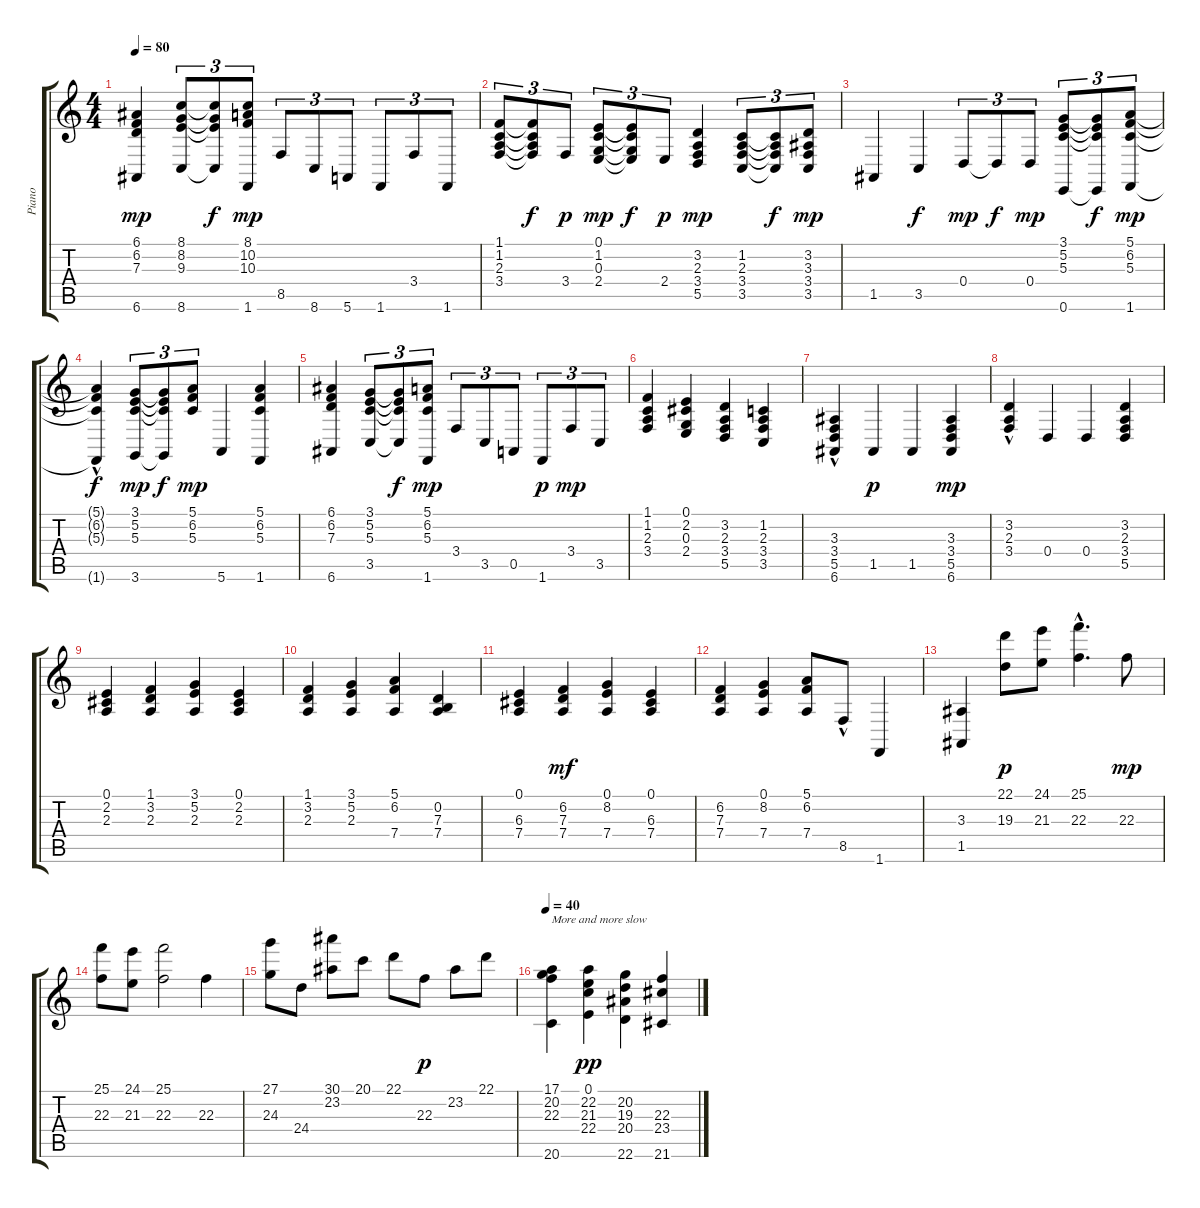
\track ("Piano" "Piano") {instrument acousticgrandpiano}
\staff {score tabs}
\tuning (E4 B3 G3 D3 A2 E2) {hide}
\ts (4 4)
\tempo 80
\clef g2
\ks c
(6.1 6.2 7.3 6.6).4{dy mp} (8.1 8.2 9.3 8.6).8{tu (3 2)} (8.1{t} 8.2{t} 9.3{t} 8.6{t}).8{tu (3 2) dy f} (8.1 10.2 10.3 1.6).8{tu (3 2) dy mp} 8.5.8{tu (3 2)} 8.6.8{tu (3 2)} 5.6.8{tu (3 2)} 1.6.8{tu (3 2)} 3.4.8{tu (3 2)} 1.6.8{tu (3 2)} |
(1.1 1.2 2.3 3.4).8{tu (3 2)} (1.1{t} 1.2{t} 2.3{t} 3.4{t}).8{tu (3 2) dy f} 3.4.8{tu (3 2) dy p} (0.1 1.2 0.3 2.4).8{tu (3 2) dy mp} (0.1{t} 1.2{t} 0.3{t} 2.4{t}).8{tu (3 2) dy f} 2.4.8{tu (3 2) dy p} (3.2 2.3 3.4 5.5).4{dy mp} (1.2 2.3 3.4 3.5).8{tu (3 2)} (1.2{t} 2.3{t} 3.4{t} 3.5{t}).8{tu (3 2) dy f} (3.2 3.3 3.4 3.5).8{tu (3 2) dy mp} |
1.5.4 3.5.4{dy f} 0.4.8{tu (3 2) dy mp} 0.4{t}.8{tu (3 2) dy f} 0.4.8{tu (3 2) dy mp} (3.1 5.2 5.3 0.6).8{tu (3 2)} (3.1{t} 5.2{t} 5.3{t} 0.6{t}).8{tu (3 2) dy f} (5.1 6.2 5.3 1.6).8{tu (3 2) dy mp} |
(5.1{hac t} 6.2{hac t} 5.3{hac t} 1.6{t}).4{dy f} (3.1 5.2 5.3 3.6).8{tu (3 2) dy mp} (3.1{t} 5.2{t} 5.3{t} 3.6{t}).8{tu (3 2) dy f} (5.1 6.2 5.3).8{tu (3 2) dy mp} 5.6.4 (5.1 6.2 5.3 1.6).4 |
(6.1 6.2 7.3 6.6).4 (3.1 5.2 5.3 3.5).8{tu (3 2)} (3.1{t} 5.2{t} 5.3{t} 3.5{t}).8{tu (3 2) dy f} (5.1 6.2 5.3 1.6).8{tu (3 2) dy mp} 3.4.8{tu (3 2)} 3.5.8{tu (3 2)} 0.5.8{tu (3 2)} 1.6.8{tu (3 2) dy p} 3.4.8{tu (3 2) dy mp} 3.5.8{tu (3 2)} |
(1.1 1.2 2.3 3.4).4 (0.1 2.2 0.3 2.4).4 (3.2 2.3 3.4 5.5).4 (1.2 2.3 3.4 3.5).4 |
(3.3{hac} 3.4{hac} 5.5{hac} 6.6).4 1.5.4{dy p} 1.5.4 (3.3 3.4 5.5 6.6).4{dy mp} |
(3.2{hac} 2.3{hac} 3.4{hac}).4 0.4.4 0.4.4 (3.2 2.3 3.4 5.5).4 |
(0.1 2.2 2.3).4 (1.1 3.2 2.3).4 (3.1 5.2 2.3).4 (0.1 2.2 2.3).4 |
(1.1 3.2 2.3).4 (3.1 5.2 2.3).4 (5.1 6.2 7.4).4 (0.2 7.3 7.4).4 |
(0.1 6.3 7.4).4 (6.2 7.3 7.4).4{dy mf} (0.1 8.2 7.4).4 (0.1 6.3 7.4).4 |
(6.2 7.3 7.4).4 (0.1 8.2 7.4).4 (5.1 6.2 7.4).8 8.5{hac}.8 1.6.4 |
(3.3 1.5).4 (22.1 19.3).8{dy p} (24.1 21.3).8 (25.1{hac} 22.3{hac}).4{d} 22.3.8{dy mp} |
(25.1 22.3).8 (24.1 21.3).8 (25.1 22.3).2 22.3.4 |
(27.1 24.3).8 24.4.8 (30.1 23.2).8 20.1.8 22.1.8 22.3.8{dy p} 23.2.8 22.1.8 |
\tempo 40
(17.1 20.2 22.3 20.6).4{txt "More and more slow"} (0.1 22.2 21.3 22.4).4{dy pp} (20.2 19.3 20.4 22.6).4 (22.3 23.4 21.6).4
